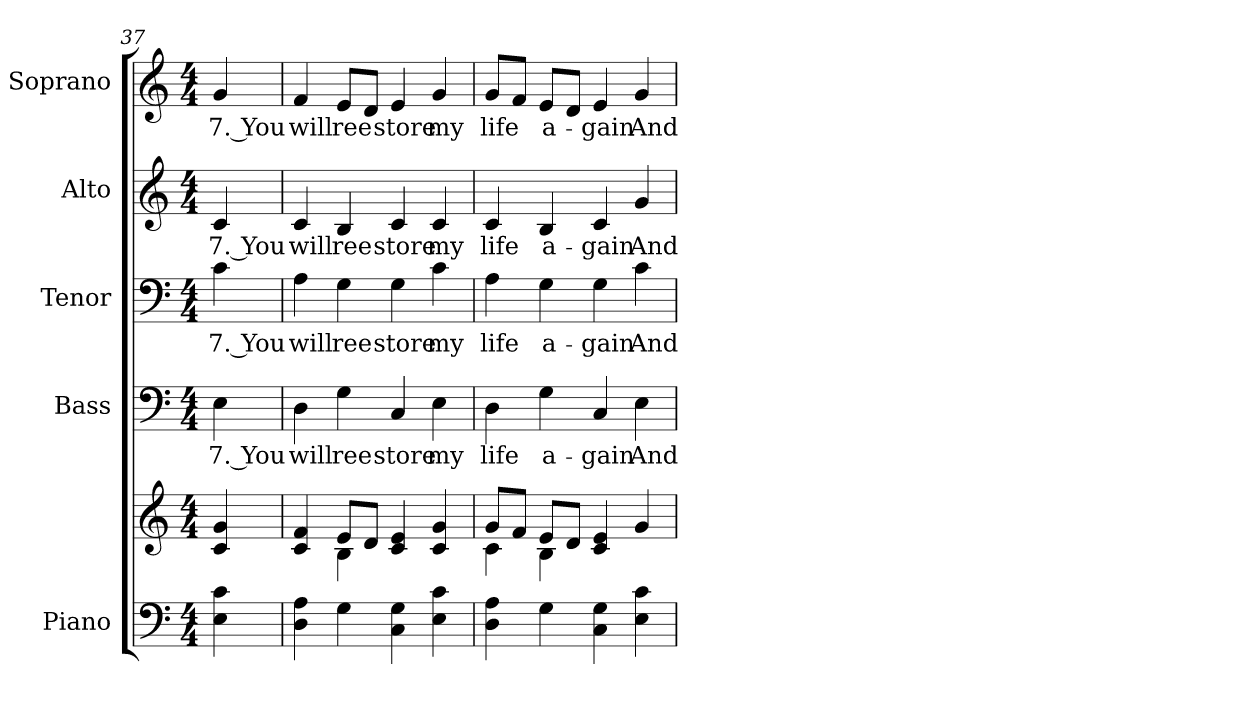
**kern	**kern	**kern	**text	**kern	**text	**kern	**text	**kern	**text
*part5	*part5	*part4	*part4	*part3	*part3	*part2	*part2	*part1	*part1
*staff6	*staff5	*staff4	*staff4	*staff3	*staff3	*staff2	*staff2	*staff1	*staff1
*I"Piano	*	*I"Bass	*	*I"Tenor	*	*I"Alto	*	*I"Soprano	*
*I'Pno.	*	*I'B.	*	*I'T.	*	*I'A.	*	*I'S.	*
*clefF4	*clefG2	*clefF4	*	*clefF4	*	*clefG2	*	*clefG2	*
*k[]	*k[]	*k[]	*	*k[]	*	*k[]	*	*k[]	*
*C:	*C:	*C:	*	*C:	*	*C:	*	*C:	*
*M4/4	*M4/4	*M4/4	*	*M4/4	*	*M4/4	*	*M4/4	*
=37	=37	=37	=37	=37	=37	=37	=37	=37	=37
!	!	!	!LO:LY:b:color=#000000	!	!	!	!	!	!
!	!	!	!	!	!LO:LY:b:color=#000000	!	!	!	!
!	!	!	!	!	!	!	!LO:LY:b:color=#000000	!	!
!	!	!	!	!	!	!	!	!	!LO:LY:b:color=#000000
4Ei\ 4ci	4ci/ 4gi	4Ei\	7. You	4ci\	7. You	4ci/	7. You	4gi/	7. You
=38	=38	=38	=38	=38	=38	=38	=38	=38	=38
*	*^	*	*	*	*	*	*	*	*
!	!	!	!	!LO:LY:b:color=#000000	!	!	!	!	!	!
!	!	!	!	!	!	!LO:LY:b:color=#000000	!	!	!	!
!	!	!	!	!	!	!	!	!LO:LY:b:color=#000000	!	!
!	!	!	!	!	!	!	!	!	!	!LO:LY:b:color=#000000
4Di\ 4Ai	4ci/ 4fi	4ryy	4Di\	will	4Ai\	will	4ci/	will	4fi/	will
!	!	!	!	!LO:LY:b:color=#000000	!	!	!	!	!	!
!	!	!	!	!	!	!LO:LY:b:color=#000000	!	!	!	!
!	!	!	!	!	!	!	!	!LO:LY:b:color=#000000	!	!
!	!	!	!	!	!	!	!	!	!	!LO:LY:b:color=#000000
4Gi\	8ei/L	4Bi\	4Gi\	ree	4Gi\	ree	4Bi/	ree	8ei/L	ree
.	8di/J	.	.	.	.	.	.	.	8di/J	.
!	!	!	!	!LO:LY:b:color=#000000	!	!	!	!	!	!
!	!	!	!	!	!	!LO:LY:b:color=#000000	!	!	!	!
!	!	!	!	!	!	!	!	!LO:LY:b:color=#000000	!	!
!	!	!	!	!	!	!	!	!	!	!LO:LY:b:color=#000000
4Ci\ 4Gi	4ci/ 4ei	2ryy	4Ci/	store	4Gi\	store	4ci/	store	4ei/	store
!	!	!	!	!LO:LY:b:color=#000000	!	!	!	!	!	!
!	!	!	!	!	!	!LO:LY:b:color=#000000	!	!	!	!
!	!	!	!	!	!	!	!	!LO:LY:b:color=#000000	!	!
!	!	!	!	!	!	!	!	!	!	!LO:LY:b:color=#000000
4Ei\ 4ci	4ci/ 4gi	.	4Ei\	my	4ci\	my	4ci/	my	4gi/	my
=39	=39	=39	=39	=39	=39	=39	=39	=39	=39	=39
!	!	!	!	!LO:LY:b:color=#000000	!	!	!	!	!	!
!	!	!	!	!	!	!LO:LY:b:color=#000000	!	!	!	!
!	!	!	!	!	!	!	!	!LO:LY:b:color=#000000	!	!
!	!	!	!	!	!	!	!	!	!	!LO:LY:b:color=#000000
4Di\ 4Ai	8gi/L	4ci\	4Di\	life	4Ai\	life	4ci/	life	8gi/L	life
.	8fi/J	.	.	.	.	.	.	.	8fi/J	.
!	!	!	!	!LO:LY:b:color=#000000	!	!	!	!	!	!
!	!	!	!	!	!	!LO:LY:b:color=#000000	!	!	!	!
!	!	!	!	!	!	!	!	!LO:LY:b:color=#000000	!	!
!	!	!	!	!	!	!	!	!	!	!LO:LY:b:color=#000000
4Gi\	8ei/L	4Bi\	4Gi\	a-	4Gi\	a-	4Bi/	a-	8ei/L	a-
.	8di/J	.	.	.	.	.	.	.	8di/J	.
!	!	!	!	!LO:LY:b:color=#000000	!	!	!	!	!	!
!	!	!	!	!	!	!LO:LY:b:color=#000000	!	!	!	!
!	!	!	!	!	!	!	!	!LO:LY:b:color=#000000	!	!
!	!	!	!	!	!	!	!	!	!	!LO:LY:b:color=#000000
4Ci\ 4Gi	4ci/ 4ei	2ryy	4Ci/	-gain	4Gi\	-gain	4ci/	-gain	4ei/	-gain
!	!	!	!	!LO:LY:b:color=#000000	!	!	!	!	!	!
!	!	!	!	!	!	!LO:LY:b:color=#000000	!	!	!	!
!	!	!	!	!	!	!	!	!LO:LY:b:color=#000000	!	!
!	!	!	!	!	!	!	!	!	!	!LO:LY:b:color=#000000
4Ei\ 4ci	4gi/	.	4Ei\	And	4ci\	And	4gi/	And	4gi/	And
*	*v	*v	*	*	*	*	*	*	*	*
=	=	=	=	=	=	=	=	=	=
*-	*-	*-	*-	*-	*-	*-	*-	*-	*-
